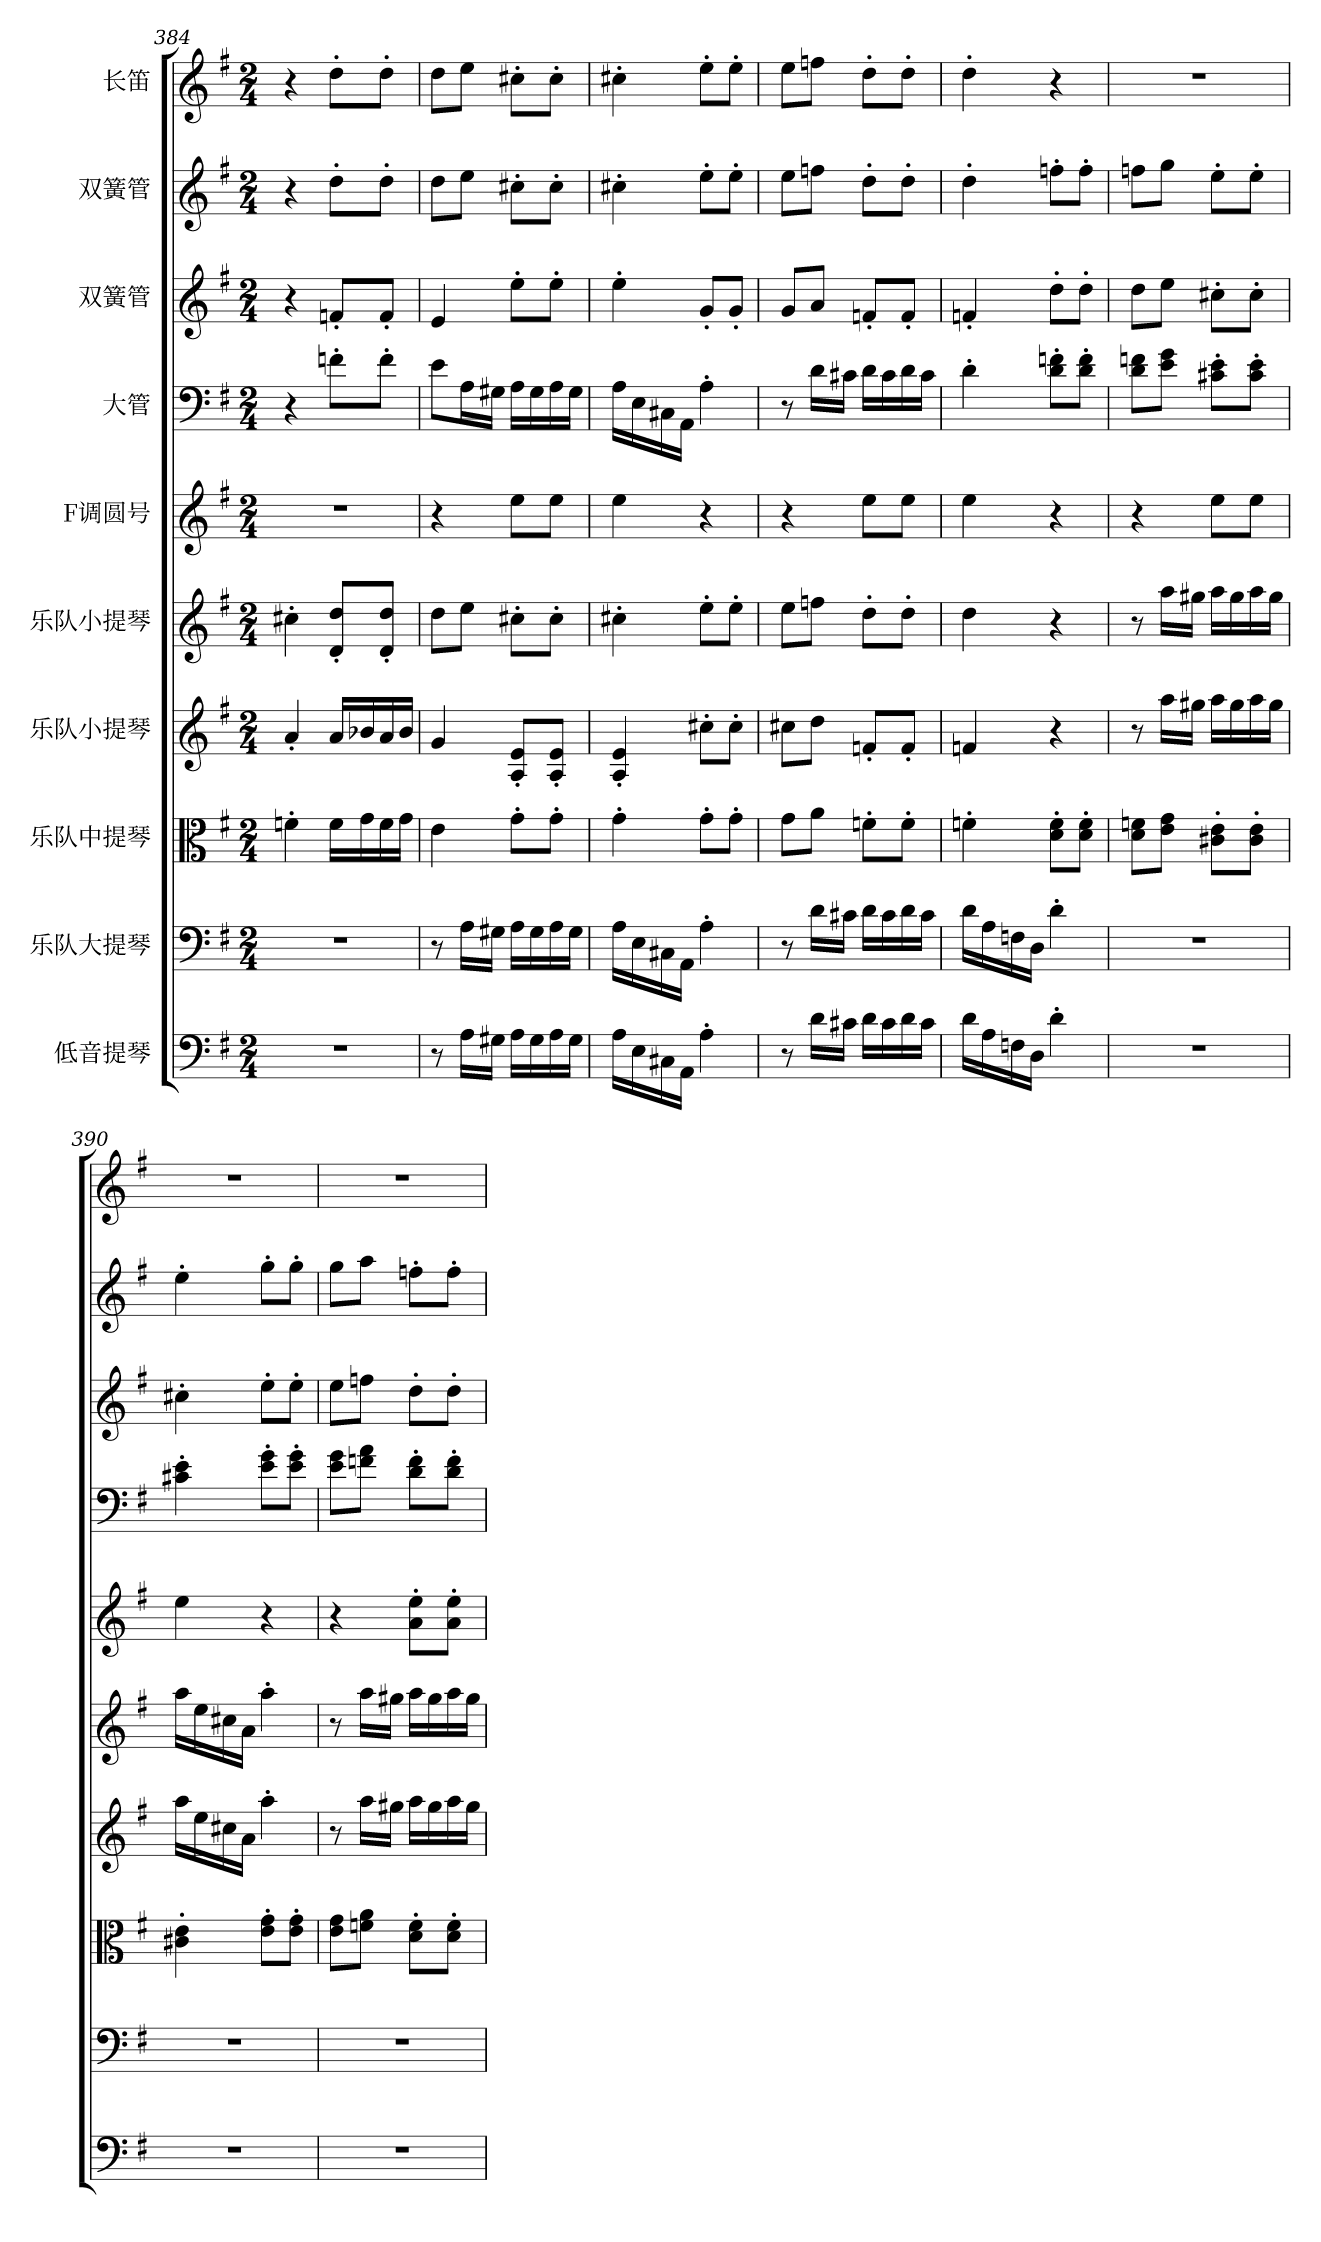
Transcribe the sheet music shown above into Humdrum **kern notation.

**kern	**kern	**kern	**kern	**kern	**kern	**kern	**kern	**kern	**kern
*part10	*part9	*part8	*part7	*part6	*part5	*part4	*part3	*part2	*part1
*staff10	*staff9	*staff8	*staff7	*staff6	*staff5	*staff4	*staff3	*staff2	*staff1
*I"低音提琴	*I"乐队大提琴	*I"乐队中提琴	*I"乐队小提琴	*I"乐队小提琴	*I"F调圆号	*I"大管	*I"双簧管	*I"双簧管	*I"长笛
*clefF4	*clefF4	*clefC3	*clefG2	*clefG2	*clefG2	*clefF4	*clefG2	*clefG2	*clefG2
*ITrd7c12	*	*	*	*	*ITrd4c7	*	*	*	*
*k[f#]	*k[f#]	*k[f#]	*k[f#]	*k[f#]	*k[]	*k[f#]	*k[f#]	*k[f#]	*k[f#]
*M2/4	*M2/4	*M2/4	*M2/4	*M2/4	*M2/4	*M2/4	*M2/4	*M2/4	*M2/4
=384	=384	=384	=384	=384	=384	=384	=384	=384	=384
2r	2r	4fn'\	4a'/	4cc#X'\	2r	4r	4r	4r	4r
.	.	16f\LL	16a/LL	8d/' 8dd/'L	.	8fn'\L	8fn'/L	8dd'\L	8dd'\L
.	.	16g\	16b-X/	.	.	.	.	.	.
.	.	16f\	16a/	8d/' 8dd/'J	.	8f'\J	8f'/J	8dd'\J	8dd'\J
.	.	16g\JJ	16b-/JJ	.	.	.	.	.	.
=385	=385	=385	=385	=385	=385	=385	=385	=385	=385
8r	8r	4e\	4g/	8dd\L	4r	8e\L	4e/	8dd\L	8dd\L
16AA\LL	16A\LL	.	.	8ee\J	.	16A\L	.	8ee\J	8ee\J
16GG#X\JJ	16G#X\JJ	.	.	.	.	16G#X\JJ	.	.	.
16AA\LL	16A\LL	8g'\L	8A/' 8e/'L	8cc#X'\L	8a\L	16A\LL	8ee'\L	8cc#X'\L	8cc#X'\L
16GG#\	16G#\	.	.	.	.	16G#\	.	.	.
16AA\	16A\	8g'\J	8A/' 8e/'J	8cc#'\J	8a\J	16A\	8ee'\J	8cc#'\J	8cc#'\J
16GG#\JJ	16G#\JJ	.	.	.	.	16G#\JJ	.	.	.
!!LO:PB:g=z
=386	=386	=386	=386	=386	=386	=386	=386	=386	=386
16AA\LL	16A\LL	4g'\	4A/' 4e/'	4cc#X'\	4a\	16A\LL	4ee'\	4cc#X'\	4cc#X'\
16EE\	16E\	.	.	.	.	16E\	.	.	.
16CC#X\	16C#X\	.	.	.	.	16C#X\	.	.	.
16AAA\JJ	16AA\JJ	.	.	.	.	16AA\JJ	.	.	.
4AA'\	4A'\	8g'\L	8cc#X'\L	8ee'\L	4r	4A'\	8g'/L	8ee'\L	8ee'\L
.	.	8g'\J	8cc#'\J	8ee'\J	.	.	8g'/J	8ee'\J	8ee'\J
=387	=387	=387	=387	=387	=387	=387	=387	=387	=387
8r	8r	8g\L	8cc#X\L	8ee\L	4r	8r	8g/L	8ee\L	8ee\L
16D\LL	16d\LL	8a\J	8dd\J	8ffn\J	.	16d\LL	8a/J	8ffn\J	8ffn\J
16C#X\JJ	16c#X\JJ	.	.	.	.	16c#X\JJ	.	.	.
16D\LL	16d\LL	8fn'\L	8fn'/L	8dd'\L	8a\L	16d\LL	8fn'/L	8dd'\L	8dd'\L
16C#\	16c#\	.	.	.	.	16c#\	.	.	.
16D\	16d\	8f'\J	8f'/J	8dd'\J	8a\J	16d\	8f'/J	8dd'\J	8dd'\J
16C#\JJ	16c#\JJ	.	.	.	.	16c#\JJ	.	.	.
=388	=388	=388	=388	=388	=388	=388	=388	=388	=388
16D\LL	16d\LL	4fn'\	4fn/	4dd\	4a\	4d'\	4fn'/	4dd'\	4dd'\
16AA\	16A\	.	.	.	.	.	.	.	.
16FFn\	16Fn\	.	.	.	.	.	.	.	.
16DD\JJ	16D\JJ	.	.	.	.	.	.	.	.
4D'\	4d'\	8d\' 8f\'L	4r	4r	4r	8d\' 8fn\'L	8dd'\L	8ffn'\L	4r
.	.	8d\' 8f\'J	.	.	.	8d\' 8f\'J	8dd'\J	8ff'\J	.
=389	=389	=389	=389	=389	=389	=389	=389	=389	=389
2r	2r	8d\ 8fn\L	8r	8r	4r	8d\ 8fn\L	8dd\L	8ffn\L	2r
.	.	8e\ 8g\J	16aa\LL	16aa\LL	.	8e\ 8g\J	8ee\J	8gg\J	.
.	.	.	16gg#X\JJ	16gg#X\JJ	.	.	.	.	.
.	.	8c#X\' 8e\'L	16aa\LL	16aa\LL	8a\L	8c#X\' 8e\'L	8cc#X'\L	8ee'\L	.
.	.	.	16gg#\	16gg#\	.	.	.	.	.
.	.	8c#\' 8e\'J	16aa\	16aa\	8a\J	8c#\' 8e\'J	8cc#'\J	8ee'\J	.
.	.	.	16gg#\JJ	16gg#\JJ	.	.	.	.	.
!!LO:PB:g=z
=390	=390	=390	=390	=390	=390	=390	=390	=390	=390
2r	2r	4c#X\' 4e\'	16aa\LL	16aa\LL	4a\	4c#X\' 4e\'	4cc#X'\	4ee'\	2r
.	.	.	16ee\	16ee\	.	.	.	.	.
.	.	.	16cc#X\	16cc#X\	.	.	.	.	.
.	.	.	16a\JJ	16a\JJ	.	.	.	.	.
.	.	8e\' 8g\'L	4aa'\	4aa'\	4r	8e\' 8g\'L	8ee'\L	8gg'\L	.
.	.	8e\' 8g\'J	.	.	.	8e\' 8g\'J	8ee'\J	8gg'\J	.
=391	=391	=391	=391	=391	=391	=391	=391	=391	=391
2r	2r	8e\ 8g\L	8r	8r	4r	8e\ 8g\L	8ee\L	8gg\L	2r
.	.	8fn\ 8a\J	16aa\LL	16aa\LL	.	8fn\ 8a\J	8ffn\J	8aa\J	.
.	.	.	16gg#X\JJ	16gg#X\JJ	.	.	.	.	.
.	.	8d\' 8f\'L	16aa\LL	16aa\LL	8d\' 8a\'L	8d\' 8f\'L	8dd'\L	8ffn'\L	.
.	.	.	16gg#\	16gg#\	.	.	.	.	.
.	.	8d\' 8f\'J	16aa\	16aa\	8d\' 8a\'J	8d\' 8f\'J	8dd'\J	8ff'\J	.
.	.	.	16gg#\JJ	16gg#\JJ	.	.	.	.	.
=	=	=	=	=	=	=	=	=	=
*-	*-	*-	*-	*-	*-	*-	*-	*-	*-
